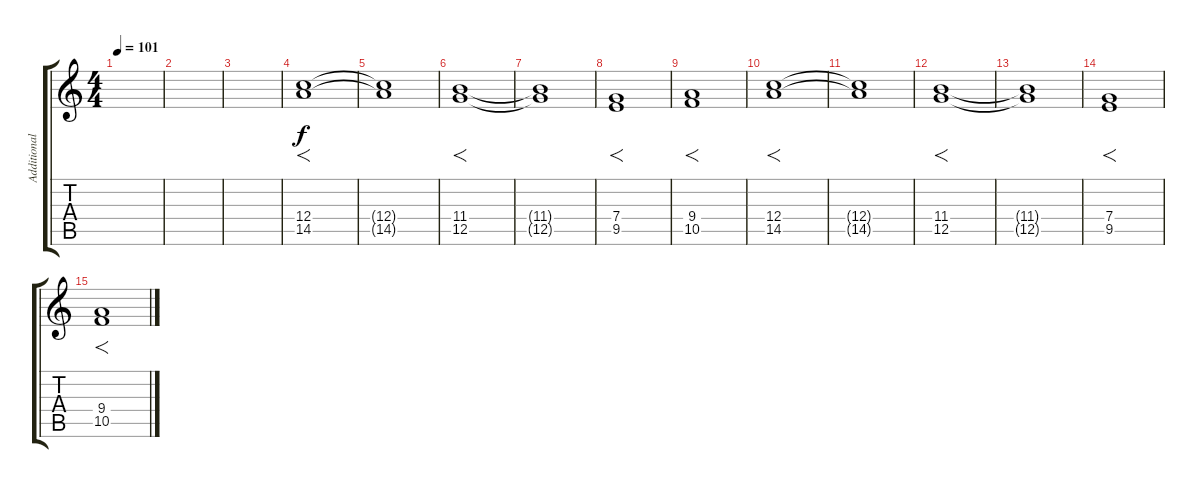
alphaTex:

\track ("Additional Guitar" "Additional") {instrument electricguitarjazz}
\staff {score tabs}
\tuning (D4 A3 F3 C3 G2 C2) {hide}
\ts (4 4)
\tempo 101
\clef g2
\ks c
|
|
|
(12.4 14.5).1{f volume 16 instrument electricguitarjazz} |
(12.4{t} 14.5{t}).1 |
(11.4 12.5).1{f} |
(11.4{t} 12.5{t}).1 |
(7.4 9.5).1{f} |
(9.4 10.5).1{f} |
(12.4 14.5).1{f} |
(12.4{t} 14.5{t}).1 |
(11.4 12.5).1{f} |
(11.4{t} 12.5{t}).1 |
(7.4 9.5).1{f} |
(9.4 10.5).1{f}
